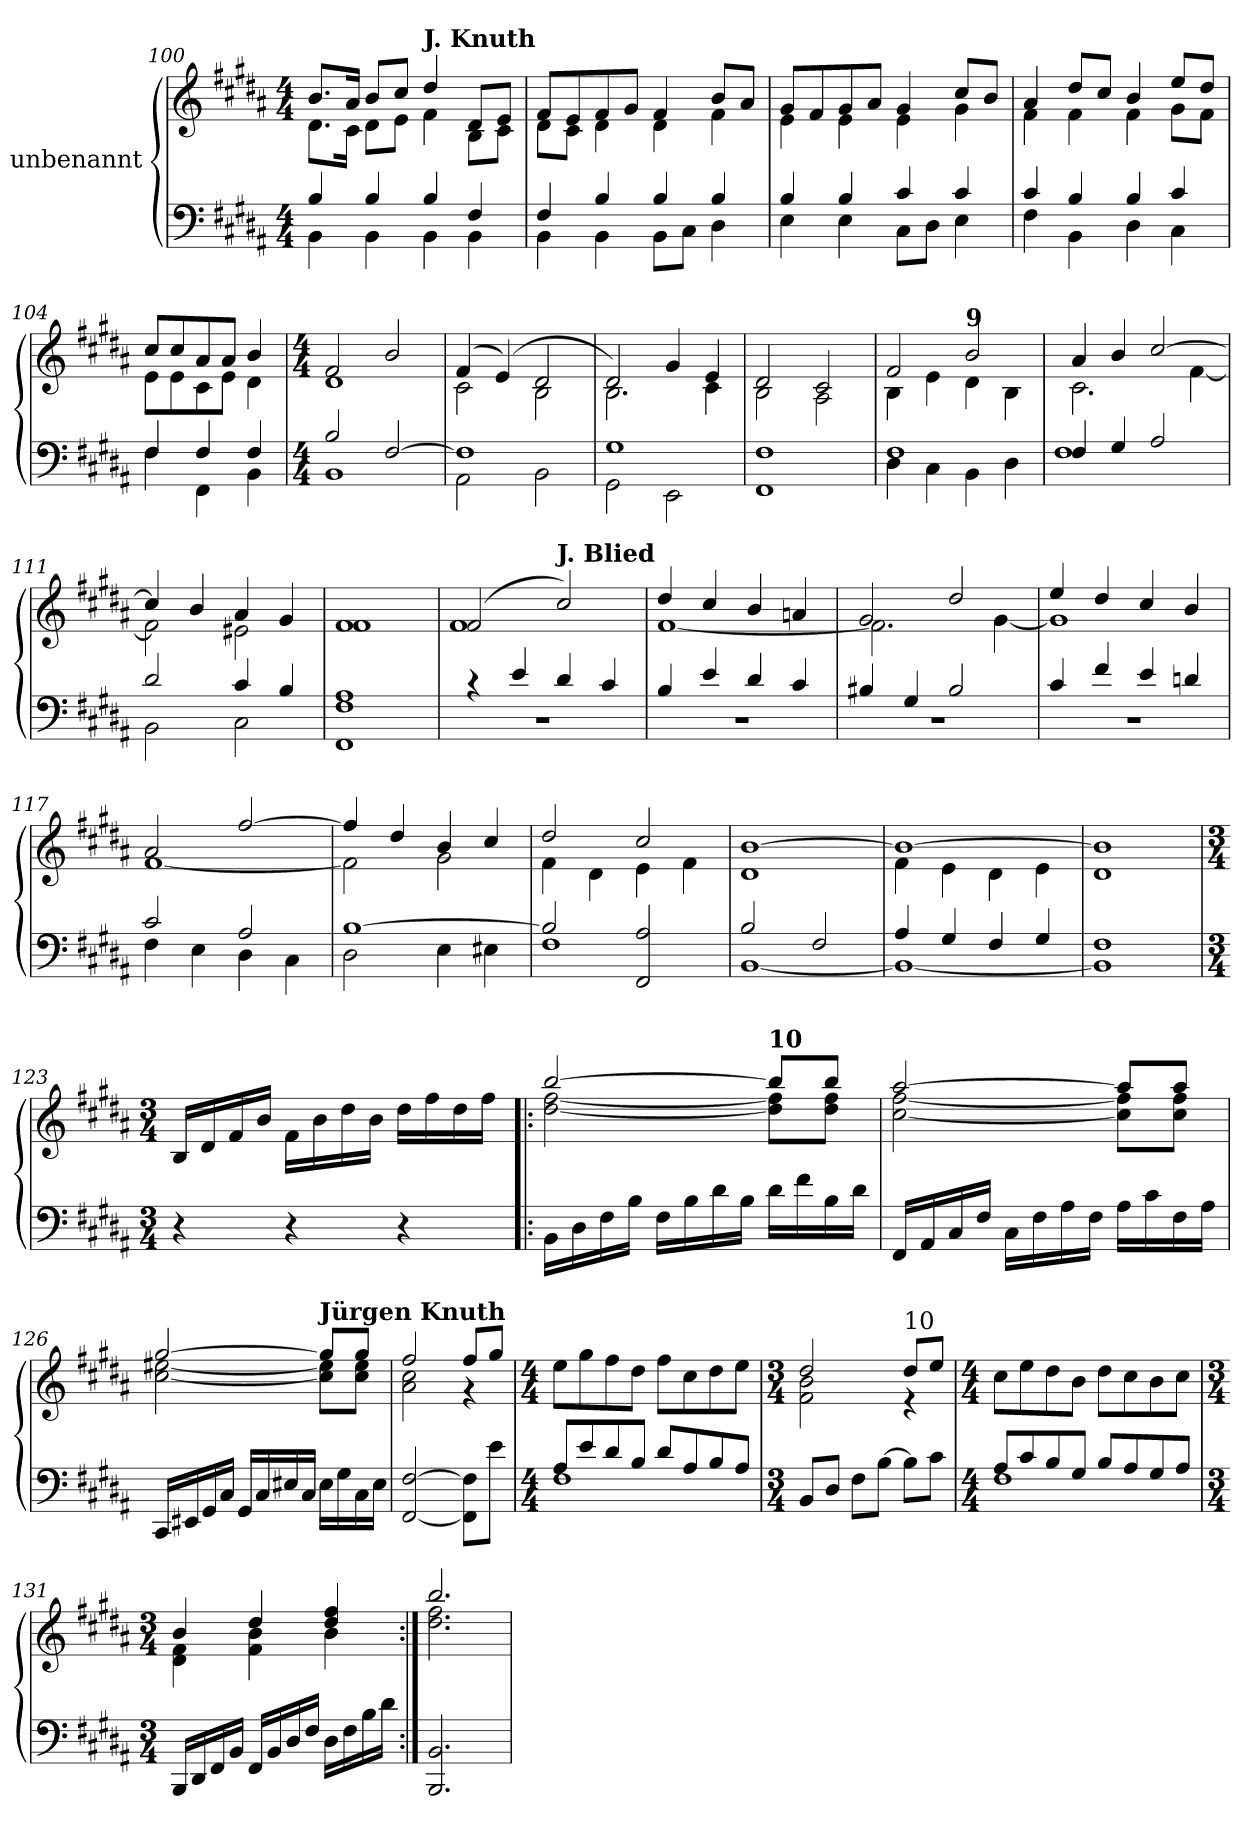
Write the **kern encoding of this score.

**kern	**kern
*part1	*part1
*staff2	*staff1
*I"unbenannt	*
*clefF4	*clefG2
*k[f#c#g#d#a#]	*k[f#c#g#d#a#]
*M4/4	*M4/4
=100	=100
*^	*^
4B/	4BB\	8.b/L	8.d#\L
.	.	16a#/Jk	16c#\Jk
4B/	4BB\	8b/L	8d#\L
.	.	8cc#/J	8e\J
!	!	!LO:TX:a:B:t=J. Knuth	!
4B/	4BB\	4dd#/	4f#\
4F#/	4BB\	8d#/L	8B\L
.	.	8e/J	8c#\J
!!LO:LB:g=z	!!
=101	=101	=101	=101
4F#/	4BB\	8f#/L	8d#\L
.	.	8e/	8c#\J
4B/	4BB\	8f#/	4d#\
.	.	8g#/J	.
4B/	8BB\L	4f#/	4d#\
.	8C#\J	.	.
4B/	4D#\	8b/L	4f#\
.	.	8a#/J	.
=102	=102	=102	=102
4B/	4E\	8g#/L	4e\
.	.	8f#/	.
4B/	4E\	8g#/	4e\
.	.	8a#/J	.
4c#/	8C#\L	4g#/	4e\
.	8D#\J	.	.
4c#/	4E\	8cc#/L	4g#\
.	.	8b/J	.
=103	=103	=103	=103
4c#/	4F#\	4a#/	4f#\
4B/	4BB\	8dd#/L	4f#\
.	.	8cc#/J	.
4B/	4D#\	4b/	4f#\
4c#/	4C#\	8ee/L	8g#\L
.	.	8dd#/J	8f#\J
!!LO:PB:g=z	!!
=104	=104	=104	=104
4F#/	4F#\	8cc#/L	8e\L
.	.	8cc#/	8e\
4F#/	4FF#\	8a#/	8c#\
.	.	8a#/J	8e\J
4F#/	4BB\	4b/	4d#\
!!LO:LB:g=z	!!
=105	=105	=105	=105
*M4/4	*	*M4/4	*
2B/	1BB	2f#/	1d#
[2F#/	.	2b/	.
=106	=106	=106	=106
1F#]	2AA#\	(4f#/	2c#\
.	.	(4e/)	.
.	2BB\	2d#/	2B\
=107	=107	=107	=107
1G#	2GG#\	2d#/)	2.B\
.	2EE\	4g#/	.
.	.	4e/	4c#\
=108	=108	=108	=108
1F#	1FF#	2d#/	2B\
.	.	2c#/	2A#\
=109	=109	=109	=109
1F#	4D#\	2f#/	4B\
.	4C#\	.	4e\
!	!	!LO:TX:a:B:t=9	!
.	4BB\	2b/	4d#\
.	4D#\	.	4B\
=110	=110	=110	=110
4F#/	1F#	4a#/	2.c#\
4G#/	.	4b/	.
2A#/	.	[2cc#/	.
.	.	.	[4f#\
!!LO:LB:g=z	!!
=111	=111	=111	=111
2d#/	2BB\	4cc#/]	2f#\]
.	.	4b/	.
4c#/	2C#\	4a#/	2e#X\
4B/	.	4g#/	.
!!LO:LB:g=z	!!
=112	=112	=112	=112
1F# 1A#	1FF#	1f#	1f#
=113	=113	=113	=113
4r	1r	(2f#/	1f#
4e/	.	.	.
!	!	!LO:TX:a:B:t=J. Blied	!
4d#/	.	2cc#/)	.
4c#/	.	.	.
!!LO:LB:g=z	!!
=114	=114	=114	=114
4B/	1r	4dd#/	[1f#
4e/	.	4cc#/	.
4d#/	.	4b/	.
4c#/	.	4an/	.
=115	=115	=115	=115
4B#X/	1r	2g#/	2.f#\]
4G#/	.	.	.
2B#/	.	2dd#/	.
.	.	.	[4g#\
=116	=116	=116	=116
4c#/	1r	4ee/	1g#]
4f#/	.	4dd#/	.
4e/	.	4cc#/	.
4dn/	.	4b/	.
=117	=117	=117	=117
2c#/	4F#\	2a#/	[1f#
.	4E\	.	.
2A#/	4D#\	[2ff#/	.
.	4C#\	.	.
=118	=118	=118	=118
[1B	2D#\	4ff#/]	2f#\]
.	.	4dd#/	.
.	4E\	4b/	2g#\
.	4E#X\	4cc#/	.
=119	=119	=119	=119
2B/]	1F#	2dd#/	4f#\
.	.	.	4d#\
2FF#/ 2A#/	.	2cc#/	4e\
.	.	.	4f#\
!!LO:LB:g=z	!!
=120	=120	=120	=120
2B/	[1BB	[1b	1d#
2F#/	.	.	.
=121	=121	=121	=121
4A#/	1BB_	1b_	4f#\
4G#/	.	.	4e\
4F#/	.	.	4d#\
4G#/	.	.	4e\
=122	=122	=122	=122
1F#	1BB]	1b]	1d#
*v	*v	*	*
*	*v	*v
!!LO:LB:g=z
=123	=123
*M3/4	*M3/4
4r	16B/LL
.	16d#/
.	16f#/
.	16b/JJ
4r	16f#\LL
.	16b\
.	16dd#\
.	16b\JJ
4r	16dd#\LL
.	16ff#\
.	16dd#\
.	16ff#\JJ
=124!|:	=124!|:
*	*^
16BB\LL	[2bb/	[2dd#\ [2ff#\
16D#\	.	.
16F#\	.	.
16B\JJ	.	.
16F#\LL	.	.
16B\	.	.
16d#\	.	.
16B\JJ	.	.
!	!LO:TX:a:B:t=10	!
16d#\LL	8bb/L]	8dd#\] 8ff#\]L
16f#\	.	.
16B\	8bb/J	8dd#\ 8ff#\J
16d#\JJ	.	.
!!LO:PB:g=z	!!
=125	=125	=125
16FF#/LL	[2aa#/	[2cc#\ [2ff#\
16AA#/	.	.
16C#/	.	.
16F#/JJ	.	.
16C#\LL	.	.
16F#\	.	.
16A#\	.	.
16F#\JJ	.	.
16A#\LL	8aa#/L]	8cc#\] 8ff#\]L
16c#\	.	.
16F#\	8aa#/J	8cc#\ 8ff#\J
16A#\JJ	.	.
=126	=126	=126
16CC#/LL	[2gg#/	[2cc#\ [2ee#X\
16EE#X/	.	.
16GG#/	.	.
16C#/JJ	.	.
16GG#/LL	.	.
16C#/	.	.
16E#X/	.	.
16C#/JJ	.	.
!	!LO:TX:a:B:t=Jürgen Knuth	!
16E#\LL	8gg#/L]	8cc#\] 8ee#\]L
16G#\	.	.
16C#\	8gg#/J	8cc#\ 8ee#\J
16E#\JJ	.	.
!!LO:PB:g=z	!!
=127	=127	=127
[2FF#/ [2F#/	2ff#/	2a#\ 2cc#\
8FF#\] 8F#\]L	8ff#/L	4r
8e\J	8gg#/J	.
*	*v	*v
=128	=128
*M4/4	*M4/4
*^	*
8A#/L	1F#	8ee\L
8e/	.	8gg#\
8d#/	.	8ff#\
8B/J	.	8dd#\J
8d#/L	.	8ff#\L
8A#/	.	8cc#\
8B/	.	8dd#\
8A#/J	.	8ee\J
*v	*v	*
=129	=129
*M3/4	*M3/4
*	*^
8BB/L	2dd#/	2f#\ 2b\
8D#/J	.	.
8F#\L	.	.
[8B\J	.	.
!	!LO:TX:a:t=10	!
8B\L]	8dd#/L	4r
8c#\J	8ee/J	.
*	*v	*v
!!LO:LB:g=z
=130	=130
*M4/4	*M4/4
*^	*
8A#/L	1F#	8cc#\L
8c#/	.	8ee\
8B/	.	8dd#\
8G#/J	.	8b\J
8B/L	.	8dd#\L
8A#/	.	8cc#\
8G#/	.	8b\
8A#/J	.	8cc#\J
*v	*v	*
=131	=131
*M3/4	*M3/4
*	*^
16BBB/LL	4b/	4d#\ 4f#\
16DD#/	.	.
16FF#/	.	.
16BB/JJ	.	.
16FF#/LL	4dd#/	4f#\ 4b\
16BB/	.	.
16D#/	.	.
16F#/JJ	.	.
16D#\LL	4dd#/ 4ff#/	4b\
16F#\	.	.
16B\	.	.
16d#\JJ	.	.
=132:|!	=132:|!	=132:|!
2.BBB/ 2.BB/	2.bb/	2.dd#\ 2.ff#\
*	*v	*v
=	=
*-	*-
